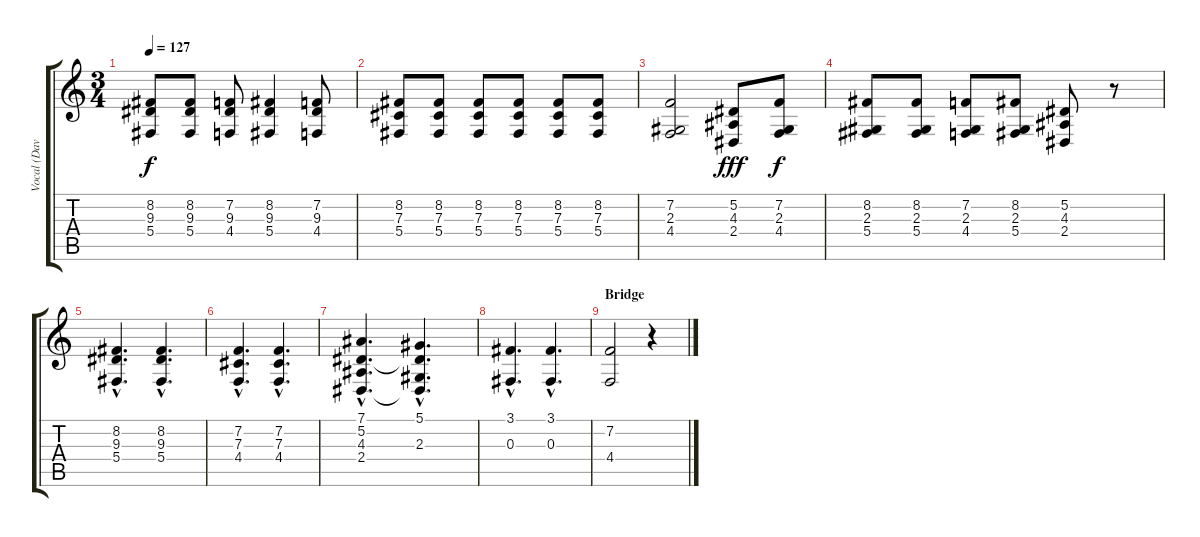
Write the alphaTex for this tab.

\track ("Vocal (Davey Havok)" "Vocal (Dav") {instrument synthvoice}
\staff {score tabs}
\tuning (Eb4 Bb3 Gb3 Db3 Ab2 Eb2) {hide}
\ts (3 4)
\tempo 127
\clef g2
\ks c
(8.2 9.3 5.4).8{dy f} (8.2 9.3 5.4).8 (7.2 9.3 4.4).8 (8.2 9.3 5.4).4 (7.2 9.3 4.4).8 |
(8.2 7.3 5.4).8 (8.2 7.3 5.4).8 (8.2 7.3 5.4).8 (8.2 7.3 5.4).8 (8.2 7.3 5.4).8 (8.2 7.3 5.4).8 |
(7.2 2.3 4.4).2 (5.2 4.3 2.4).8{dy fff} (7.2 2.3 4.4).8{dy f} |
(8.2 2.3 5.4).8 (8.2 2.3 5.4).8 (7.2 2.3 4.4).8 (8.2 2.3 5.4).8 (5.2 4.3 2.4).8 r.8 |
(8.2{hac} 9.3{hac} 5.4{hac}).4{d} (8.2{hac} 9.3{hac} 5.4{hac}).4{d} |
(7.2{hac} 7.3{hac} 4.4{hac}).4{d} (7.2{hac} 7.3{hac} 4.4{hac}).4{d} |
(7.1{hac} 5.2{hac} 4.3{hac} 2.4{hac}).4{d} (5.1{hac} 5.2{hac t} 2.3{hac} 2.4{hac t}).4{d} |
(3.1{hac} 0.3{hac}).4{d} (3.1{hac} 0.3{hac}).4{d} |
\section ("" "Bridge")
(7.2 4.4).2 r.4
